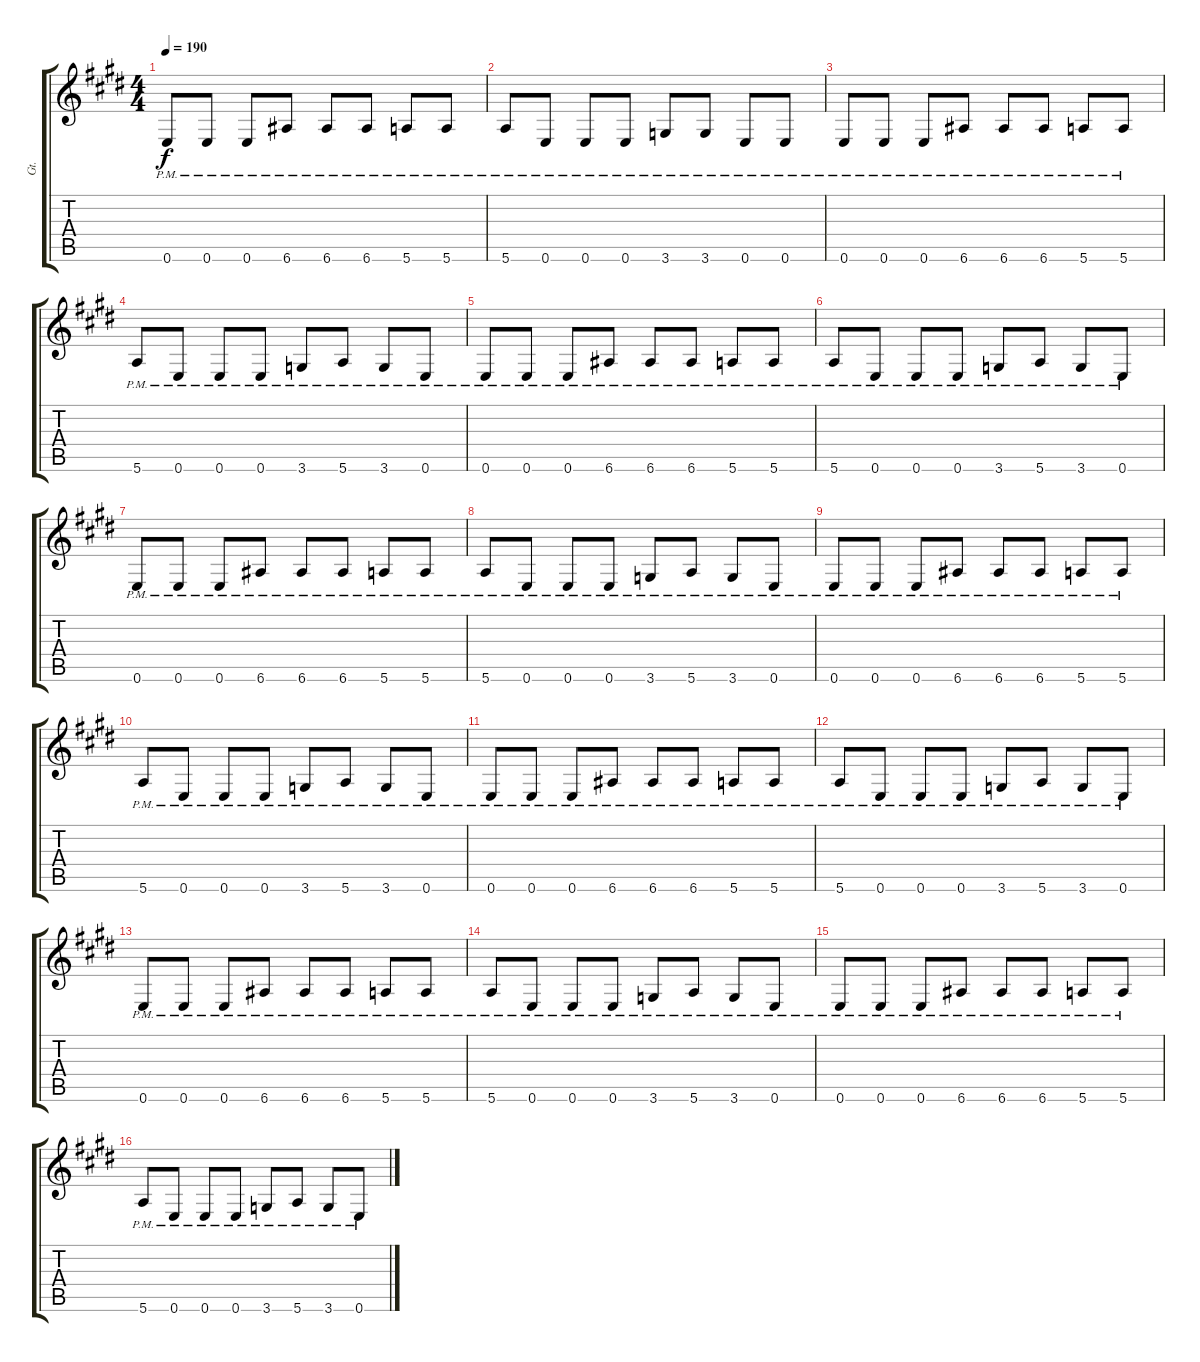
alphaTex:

\track ("Gt." "Gt.") {instrument overdrivenguitar}
\staff {score tabs}
\tuning (E4 B3 G3 D3 A2 E2) {hide}
\ts (4 4)
\tempo 190
\clef g2
\ks e
0.6{pm}.8{dy f volume 14} 0.6{pm}.8 0.6{pm}.8 6.6{pm}.8 6.6{pm}.8 6.6{pm}.8 5.6{pm}.8 5.6{pm}.8 |
5.6{pm}.8 0.6{pm}.8 0.6{pm}.8 0.6{pm}.8 3.6{pm}.8 3.6{pm}.8 0.6{pm}.8 0.6{pm}.8 |
0.6{pm}.8 0.6{pm}.8 0.6{pm}.8 6.6{pm}.8 6.6{pm}.8 6.6{pm}.8 5.6{pm}.8 5.6{pm}.8 |
5.6{pm}.8 0.6{pm}.8 0.6{pm}.8 0.6{pm}.8 3.6{pm}.8 5.6{pm}.8 3.6{pm}.8 0.6{pm}.8 |
0.6{pm}.8 0.6{pm}.8 0.6{pm}.8 6.6{pm}.8 6.6{pm}.8 6.6{pm}.8 5.6{pm}.8 5.6{pm}.8 |
5.6{pm}.8 0.6{pm}.8 0.6{pm}.8 0.6{pm}.8 3.6{pm}.8 5.6{pm}.8 3.6{pm}.8 0.6{pm}.8 |
0.6{pm}.8 0.6{pm}.8 0.6{pm}.8 6.6{pm}.8 6.6{pm}.8 6.6{pm}.8 5.6{pm}.8 5.6{pm}.8 |
5.6{pm}.8 0.6{pm}.8 0.6{pm}.8 0.6{pm}.8 3.6{pm}.8 5.6{pm}.8 3.6{pm}.8 0.6{pm}.8 |
0.6{pm}.8 0.6{pm}.8 0.6{pm}.8 6.6{pm}.8 6.6{pm}.8 6.6{pm}.8 5.6{pm}.8 5.6{pm}.8 |
5.6{pm}.8 0.6{pm}.8 0.6{pm}.8 0.6{pm}.8 3.6{pm}.8 5.6{pm}.8 3.6{pm}.8 0.6{pm}.8 |
0.6{pm}.8 0.6{pm}.8 0.6{pm}.8 6.6{pm}.8 6.6{pm}.8 6.6{pm}.8 5.6{pm}.8 5.6{pm}.8 |
5.6{pm}.8 0.6{pm}.8 0.6{pm}.8 0.6{pm}.8 3.6{pm}.8 5.6{pm}.8 3.6{pm}.8 0.6{pm}.8 |
0.6{pm}.8 0.6{pm}.8 0.6{pm}.8 6.6{pm}.8 6.6{pm}.8 6.6{pm}.8 5.6{pm}.8 5.6{pm}.8 |
5.6{pm}.8 0.6{pm}.8 0.6{pm}.8 0.6{pm}.8 3.6{pm}.8 5.6{pm}.8 3.6{pm}.8 0.6{pm}.8 |
0.6{pm}.8 0.6{pm}.8 0.6{pm}.8 6.6{pm}.8 6.6{pm}.8 6.6{pm}.8 5.6{pm}.8 5.6{pm}.8 |
5.6{pm}.8 0.6{pm}.8 0.6{pm}.8 0.6{pm}.8 3.6{pm}.8 5.6{pm}.8 3.6{pm}.8 0.6{pm}.8
